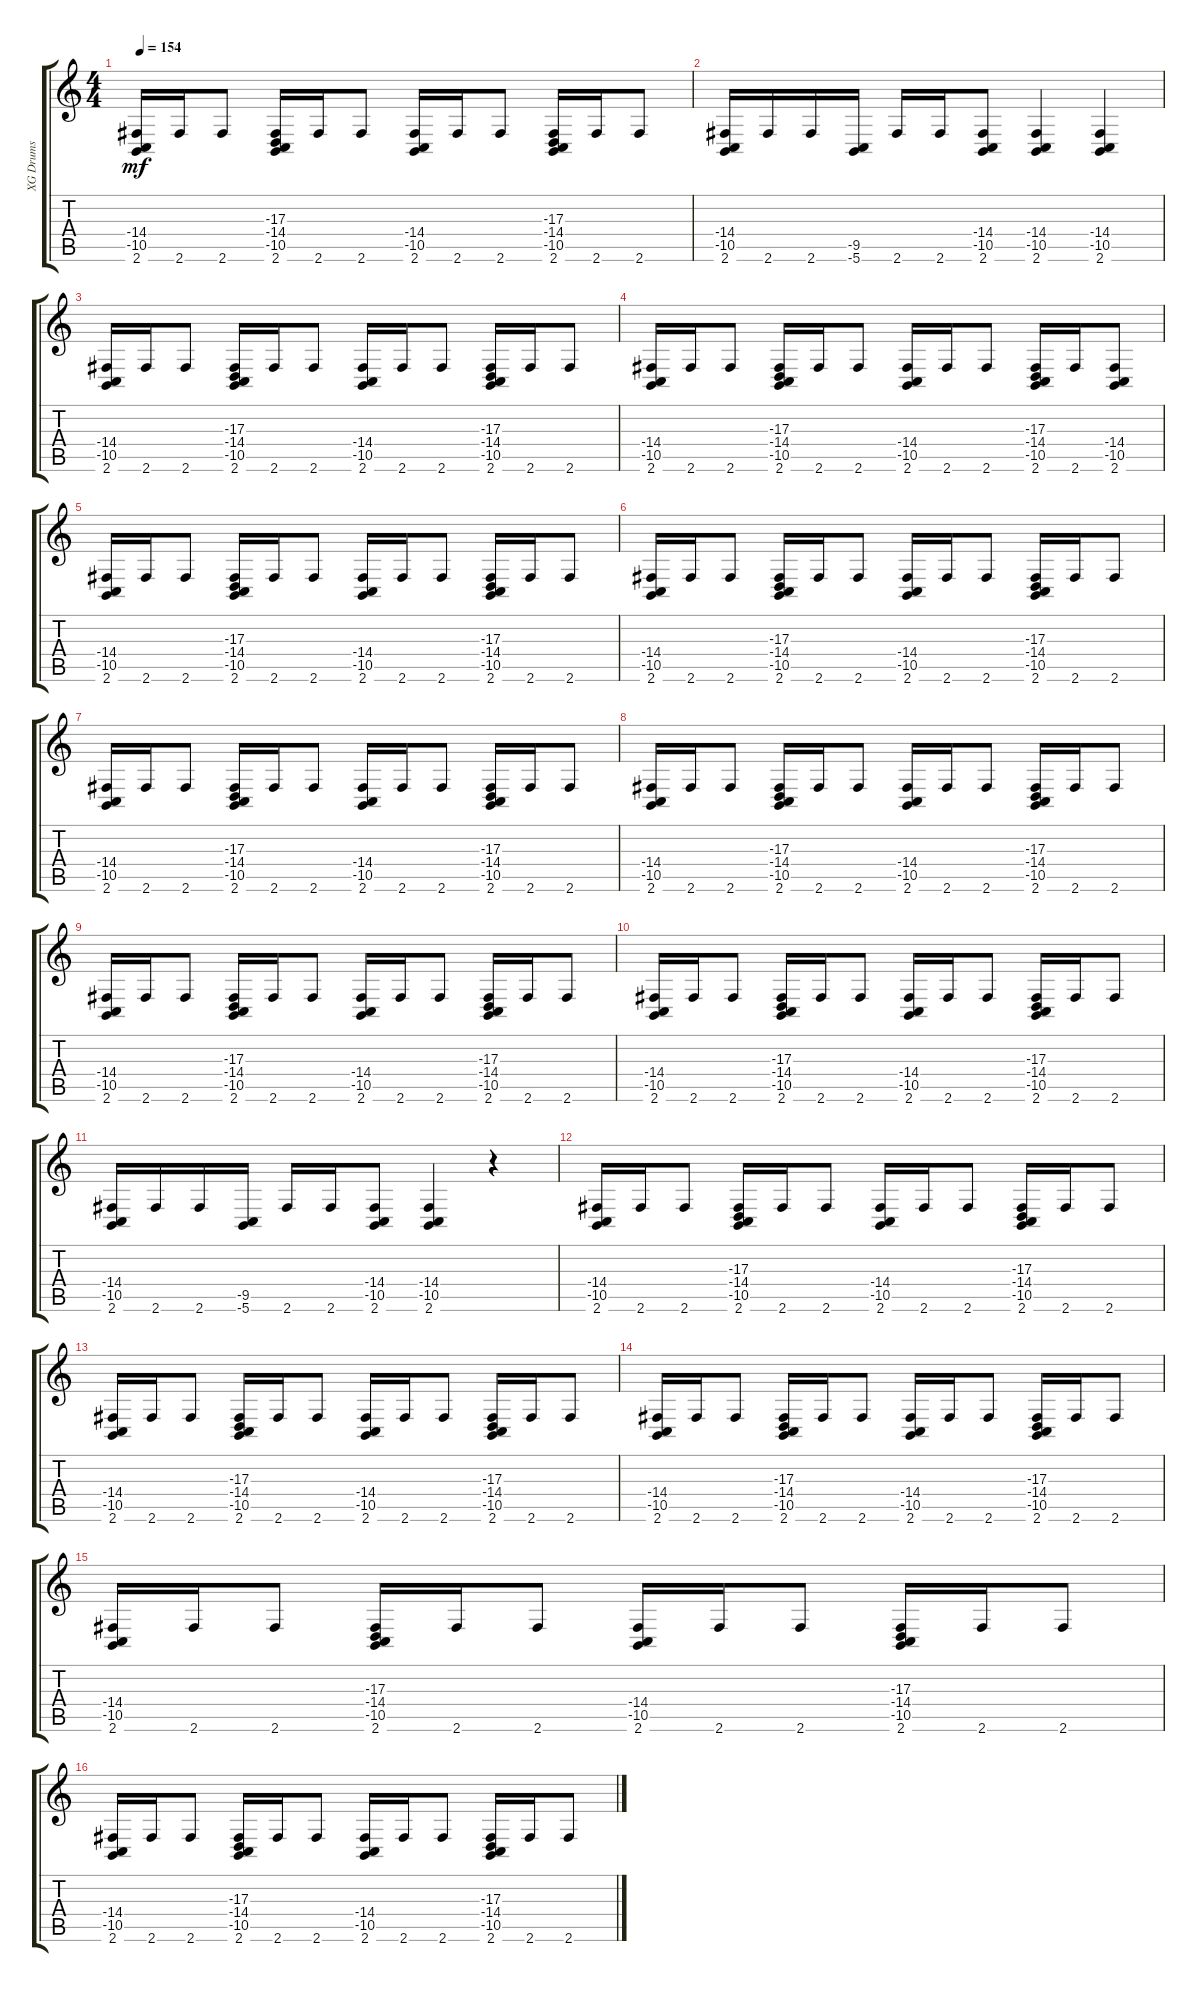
\track ("XG Drums" "XG Drums") {instrument acousticguitarnylon}
\staff {score tabs}
\tuning (E4 B3 G3 D3 A2 E2) {hide}
\ts (4 4)
\tempo 154
\clef g2
\ks c
(-14.4 -10.5 2.6).16{dy mf} 2.6.16 2.6.8 (-17.3 -14.4 -10.5 2.6).16 2.6.16 2.6.8 (-14.4 -10.5 2.6).16 2.6.16 2.6.8 (-17.3 -14.4 -10.5 2.6).16 2.6.16 2.6.8 |
(-14.4 -10.5 2.6).16 2.6.16 2.6.16 (-9.5 -5.6).16 2.6.16 2.6.16 (-14.4 -10.5 2.6).8 (-14.4 -10.5 2.6).4 (-14.4 -10.5 2.6).4 |
(-14.4 -10.5 2.6).16 2.6.16 2.6.8 (-17.3 -14.4 -10.5 2.6).16 2.6.16 2.6.8 (-14.4 -10.5 2.6).16 2.6.16 2.6.8 (-17.3 -14.4 -10.5 2.6).16 2.6.16 2.6.8 |
(-14.4 -10.5 2.6).16 2.6.16 2.6.8 (-17.3 -14.4 -10.5 2.6).16 2.6.16 2.6.8 (-14.4 -10.5 2.6).16 2.6.16 2.6.8 (-17.3 -14.4 -10.5 2.6).16 2.6.16 (-14.4 -10.5 2.6).8 |
(-14.4 -10.5 2.6).16 2.6.16 2.6.8 (-17.3 -14.4 -10.5 2.6).16 2.6.16 2.6.8 (-14.4 -10.5 2.6).16 2.6.16 2.6.8 (-17.3 -14.4 -10.5 2.6).16 2.6.16 2.6.8 |
(-14.4 -10.5 2.6).16 2.6.16 2.6.8 (-17.3 -14.4 -10.5 2.6).16 2.6.16 2.6.8 (-14.4 -10.5 2.6).16 2.6.16 2.6.8 (-17.3 -14.4 -10.5 2.6).16 2.6.16 2.6.8 |
(-14.4 -10.5 2.6).16 2.6.16 2.6.8 (-17.3 -14.4 -10.5 2.6).16 2.6.16 2.6.8 (-14.4 -10.5 2.6).16 2.6.16 2.6.8 (-17.3 -14.4 -10.5 2.6).16 2.6.16 2.6.8 |
(-14.4 -10.5 2.6).16 2.6.16 2.6.8 (-17.3 -14.4 -10.5 2.6).16 2.6.16 2.6.8 (-14.4 -10.5 2.6).16 2.6.16 2.6.8 (-17.3 -14.4 -10.5 2.6).16 2.6.16 2.6.8 |
(-14.4 -10.5 2.6).16 2.6.16 2.6.8 (-17.3 -14.4 -10.5 2.6).16 2.6.16 2.6.8 (-14.4 -10.5 2.6).16 2.6.16 2.6.8 (-17.3 -14.4 -10.5 2.6).16 2.6.16 2.6.8 |
(-14.4 -10.5 2.6).16 2.6.16 2.6.8 (-17.3 -14.4 -10.5 2.6).16 2.6.16 2.6.8 (-14.4 -10.5 2.6).16 2.6.16 2.6.8 (-17.3 -14.4 -10.5 2.6).16 2.6.16 2.6.8 |
(-14.4 -10.5 2.6).16 2.6.16 2.6.16 (-9.5 -5.6).16 2.6.16 2.6.16 (-14.4 -10.5 2.6).8 (-14.4 -10.5 2.6).4 r.4 |
(-14.4 -10.5 2.6).16 2.6.16 2.6.8 (-17.3 -14.4 -10.5 2.6).16 2.6.16 2.6.8 (-14.4 -10.5 2.6).16 2.6.16 2.6.8 (-17.3 -14.4 -10.5 2.6).16 2.6.16 2.6.8 |
(-14.4 -10.5 2.6).16 2.6.16 2.6.8 (-17.3 -14.4 -10.5 2.6).16 2.6.16 2.6.8 (-14.4 -10.5 2.6).16 2.6.16 2.6.8 (-17.3 -14.4 -10.5 2.6).16 2.6.16 2.6.8 |
(-14.4 -10.5 2.6).16 2.6.16 2.6.8 (-17.3 -14.4 -10.5 2.6).16 2.6.16 2.6.8 (-14.4 -10.5 2.6).16 2.6.16 2.6.8 (-17.3 -14.4 -10.5 2.6).16 2.6.16 2.6.8 |
(-14.4 -10.5 2.6).16 2.6.16 2.6.8 (-17.3 -14.4 -10.5 2.6).16 2.6.16 2.6.8 (-14.4 -10.5 2.6).16 2.6.16 2.6.8 (-17.3 -14.4 -10.5 2.6).16 2.6.16 2.6.8 |
(-14.4 -10.5 2.6).16 2.6.16 2.6.8 (-17.3 -14.4 -10.5 2.6).16 2.6.16 2.6.8 (-14.4 -10.5 2.6).16 2.6.16 2.6.8 (-17.3 -14.4 -10.5 2.6).16 2.6.16 2.6.8
